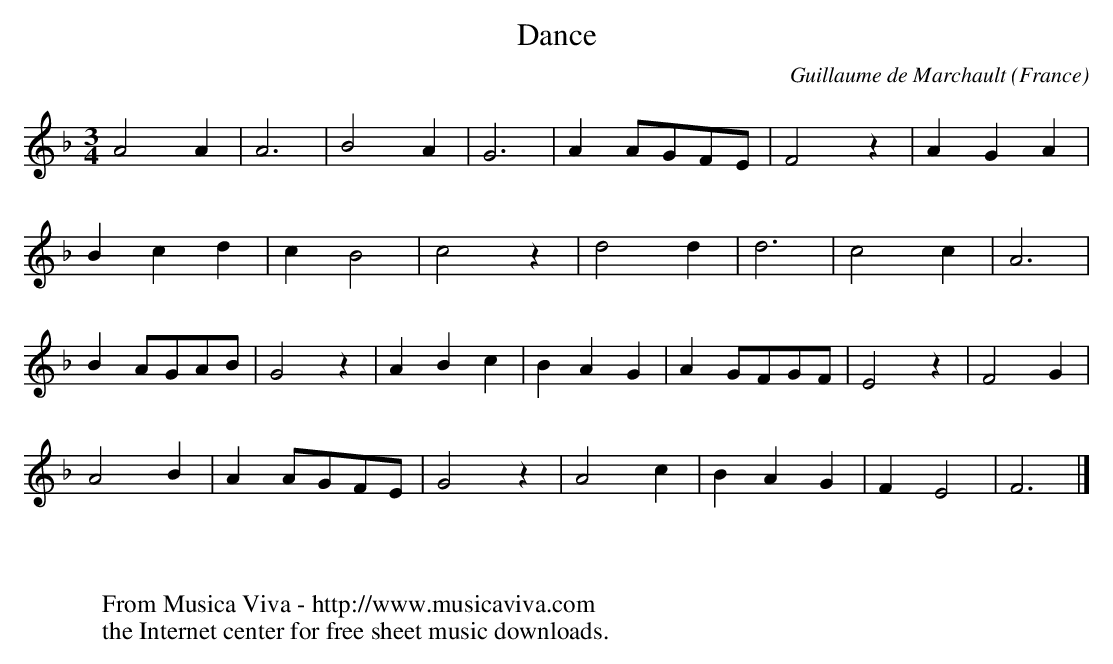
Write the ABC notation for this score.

X:1
T:Dance
C:Guillaume de Marchault
O:France
M:3/4
L:1/4
K:F
A2A|A3|B2A|G3|AA/G/F/E/|F2z|AGA|
Bcd|cB2|c2z|d2d|d3|c2c|A3|
BA/G/A/B/|G2z|ABc|BAG|AG/F/G/F/|E2z|F2G|
A2B|AA/G/F/E/|G2z|A2c|BAG|FE2|F3|]
W:
W:
W:  From Musica Viva - http://www.musicaviva.com
W:  the Internet center for free sheet music downloads.
